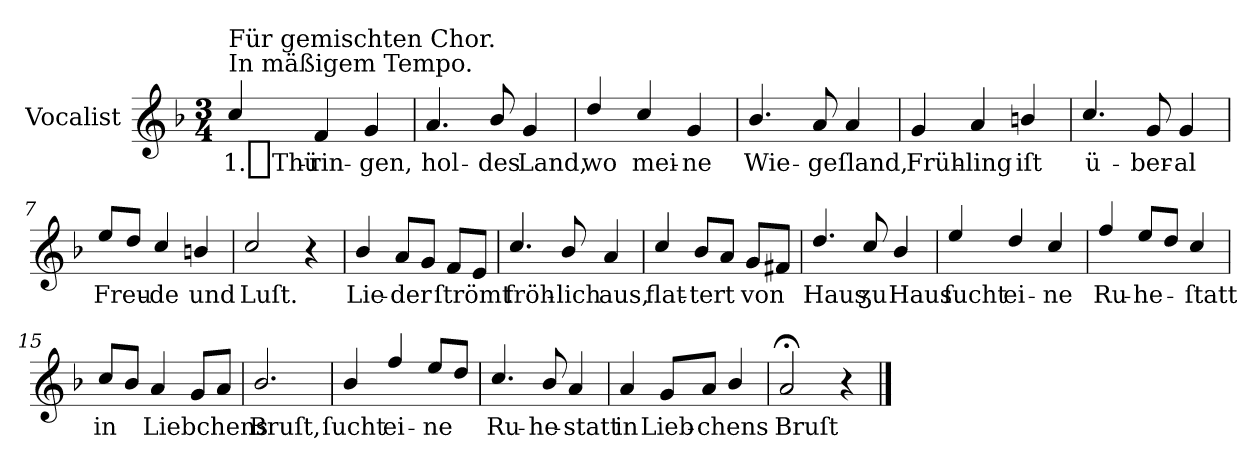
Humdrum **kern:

**kern	**text
*part1	*part1
*staff1	*staff1
*I"Vocalist	*
*k[b-]	*
*F:	*
*M3/4	*
=1	=1
!LO:TX:a:t=In mäßigem Tempo.	!
!LO:TX:a:t=Für gemischten Chor.	!
4cc/	1._Thü-
4f	-rin-
4g	-gen,
=2	=2
4.a	hol-
8b-/	-des
4g	Land,
=3	=3
4dd/	wo
4cc/	mei-
4g	-ne
=4	=4
4.b-/	Wie-
8a	-ge
4a	ſland,
=5	=5
4g	Früh-
4a	-ling
4bn/	iſt
=6	=6
4.cc/	ü-
8g	-ber-
4g	-al
=7	=7
8ee/L	Freu-
8ddJ	.
4cc/	-de
4bn/	und
=8	=8
2cc/	Luſt.
4r	.
=9	=9
4b-/	Lie-
8aL	-der
8gJ	.
8fL	ſtrömt
8eJ	.
=10	=10
4.cc/	fröh-
8b-/	-lich
4a	aus,
=11	=11
4cc/	flat-
8b-/L	-tert
8aJ	.
8gL	von
8f#XJ	.
=12	=12
4.dd/	Haus
8cc/	ʒu
4b-/	Haus
=13	=13
4ee/	ſucht
4dd/	ei-
4cc/	-ne
=14	=14
4ff/	Ru-
8ee/L	-he-
8ddJ	.
4cc/	-ſtatt
=15	=15
8cc/L	in
8b-J	.
4a	Liebchens
8gL	.
8aJ	.
=16	=16
2.b-/	Bruſt,
=17	=17
4b-/	ſucht
4ff/	ei-
8ee/L	-ne
8ddJ	.
=18	=18
4.cc/	Ru-
8b-/	-he-
4a	-statt
=19	=19
4a	in
8gL	Lieb-
8aJ	-chens
4b-/	.
=20	=20
2a;</	Bruſt
4r	.
==	==
*-	*-
